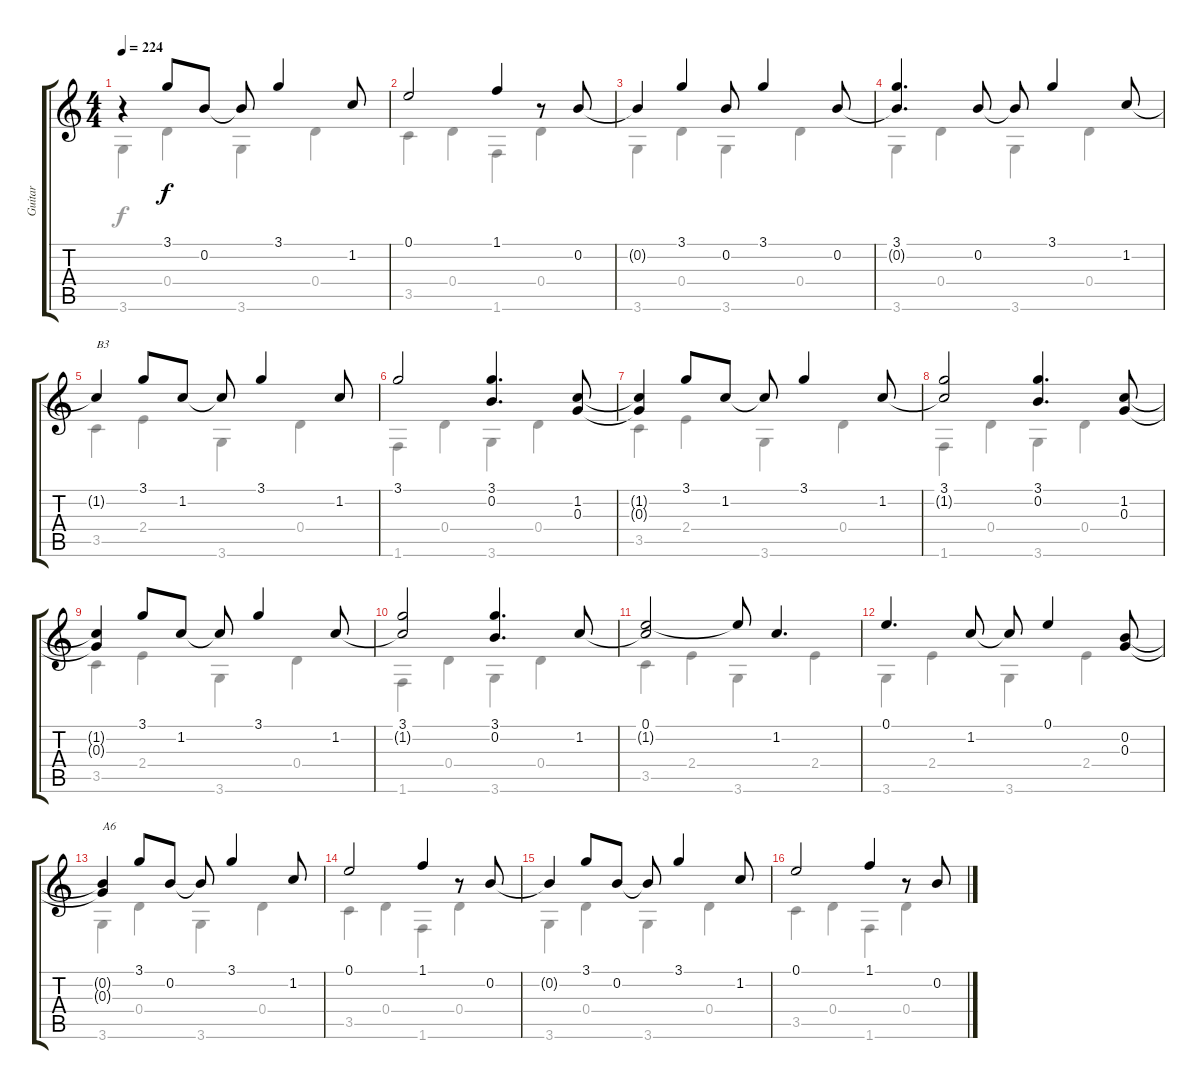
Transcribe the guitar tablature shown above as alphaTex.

\track ("Guitar" "Guitar") {instrument acousticguitarsteel}
\staff {score tabs}
\tuning (E4 B3 G3 D3 A2 E2) {hide}
\voice
\ts (4 4)
\tempo 224
\clef g2
\ks c
r.4{dy f} 3.1.8 0.2.8 0.2{t}.8 3.1.4 1.2.8 |
0.1.2 1.1.4 r.8 0.2.8 |
0.2{t}.4 3.1.4 0.2.8 3.1.4 0.2.8 |
(3.1 0.2{t}).4{d} 0.2.8 0.2{t}.8 3.1.4 1.2.8 |
1.2{t}.4{txt "B3"} 3.1.8 1.2.8 1.2{t}.8 3.1.4 1.2.8 |
3.1.2 (3.1 0.2).4{d} (1.2 0.3).8 |
(1.2{t} 0.3{t}).4 3.1.8 1.2.8 1.2{t}.8 3.1.4 1.2.8 |
(3.1 1.2{t}).2 (3.1 0.2).4{d} (1.2 0.3).8 |
(1.2{t} 0.3{t}).4 3.1.8 1.2.8 1.2{t}.8 3.1.4 1.2.8 |
(3.1 1.2{t}).2 (3.1 0.2).4{d} 1.2.8 |
(0.1 1.2{t}).2 0.1{t}.8 1.2.4{d} |
0.1.4{d} 1.2.8 1.2{t}.8 0.1.4 (0.2 0.3).8 |
(0.2{t} 0.3{t}).4{txt "A6"} 3.1.8 0.2.8 0.2{t}.8 3.1.4 1.2.8 |
0.1.2 1.1.4 r.8 0.2.8 |
0.2{t}.4 3.1.8 0.2.8 0.2{t}.8 3.1.4 1.2.8 |
0.1.2 1.1.4 r.8 0.2.8
\voice
\clef g2
\ottava regular
\simile none
\ks c
3.6.4{dy f} 0.4.4 3.6.4 0.4.4 |
3.5.4 0.4.4 1.6.4 0.4.4 |
3.6.4 0.4.4 3.6.4 0.4.4 |
3.6.4 0.4.4 3.6.4 0.4.4 |
3.5.4 2.4.4 3.6.4 0.4.4 |
1.6.4 0.4.4 3.6.4 0.4.4 |
3.5.4 2.4.4 3.6.4 0.4.4 |
1.6.4 0.4.4 3.6.4 0.4.4 |
3.5.4 2.4.4 3.6.4 0.4.4 |
1.6.4 0.4.4 3.6.4 0.4.4 |
3.5.4 2.4.4 3.6.4 2.4.4 |
3.6.4 2.4.4 3.6.4 2.4.4 |
3.6.4 0.4.4 3.6.4 0.4.4 |
3.5.4 0.4.4 1.6.4 0.4.4 |
3.6.4 0.4.4 3.6.4 0.4.4 |
3.5.4 0.4.4 1.6.4 0.4.4
